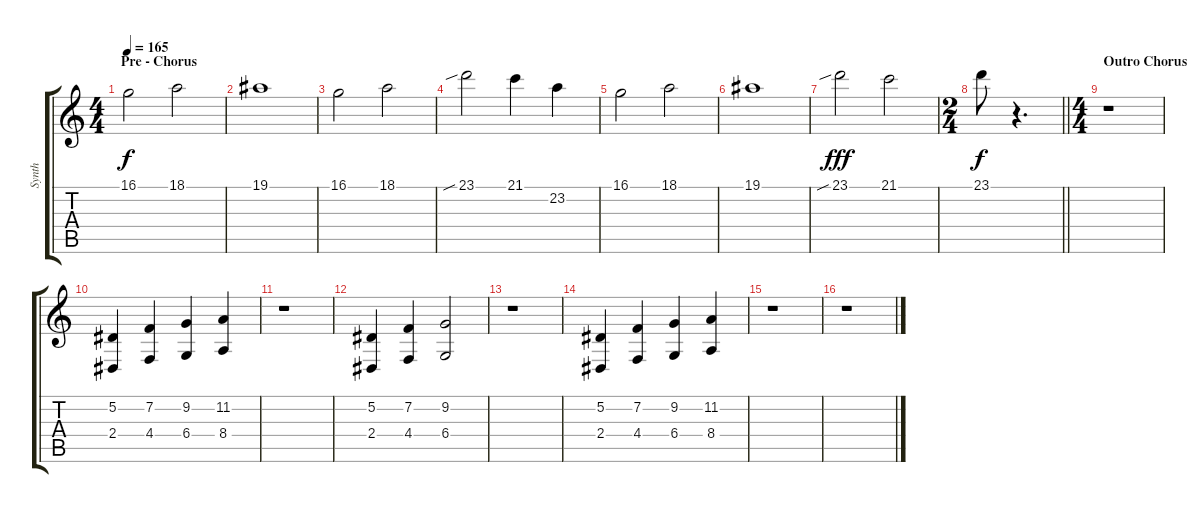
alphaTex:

\track ("Synth" "Synth") {instrument stringensemble1}
\staff {score tabs}
\tuning (Eb4 Bb3 Gb3 Db3 Ab2 Eb2) {hide}
\ts (4 4)
\section ("" "Pre - Chorus")
\tempo 165
\clef g2
\ks c
16.1.2{dy f volume 13 instrument stringensemble1} 18.1.2 |
19.1.1 |
16.1.2 18.1.2 |
23.1{sib}.2 21.1.4 23.2.4 |
16.1.2 18.1.2 |
19.1.1 |
23.1{sib}.2{dy fff volume 16} 21.1.2 |
\ts (2 4)
\barLineRight lightlight
23.1.8{dy f} r.4{d} |
\ts (4 4)
\section ("" "Outro Chorus")
r.1{volume 11 instrument choiraahs} |
(5.2 2.4).4 (7.2 4.4).4 (9.2 6.4).4 (11.2 8.4).4 |
r.1 |
(5.2 2.4).4 (7.2 4.4).4 (9.2 6.4).2 |
r.1 |
(5.2 2.4).4 (7.2 4.4).4 (9.2 6.4).4 (11.2 8.4).4 |
r.1 |
r.1
